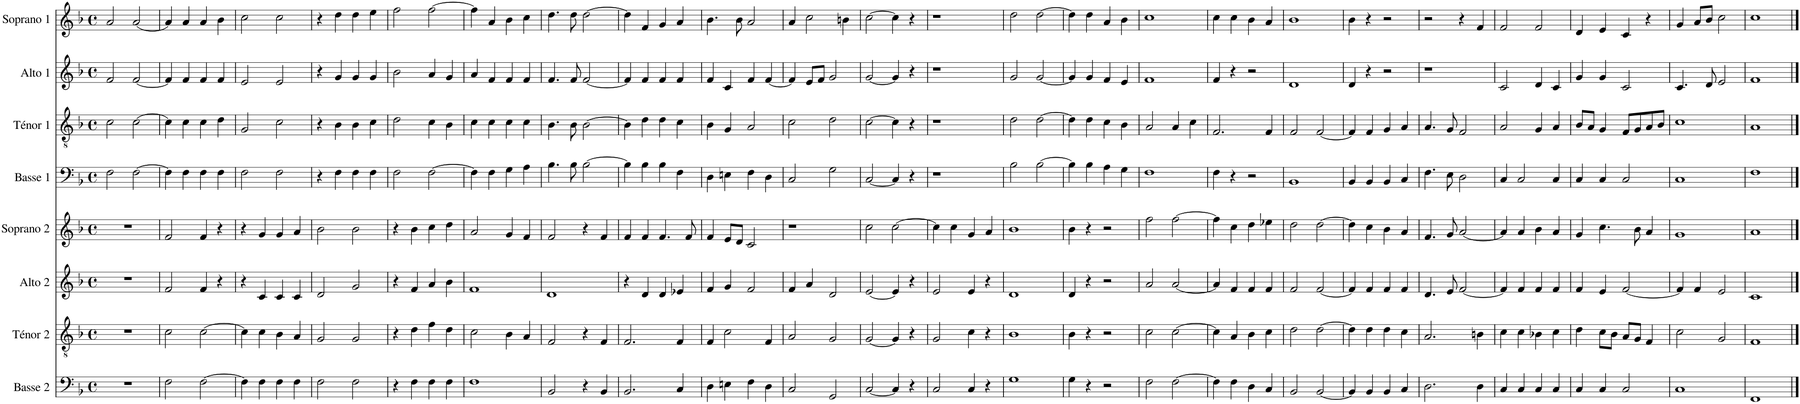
**kern	**kern	**kern	**kern	**kern	**kern	**kern	**kern
*part8	*part7	*part6	*part5	*part4	*part3	*part2	*part1
*staff8	*staff7	*staff6	*staff5	*staff4	*staff3	*staff2	*staff1
*I"Basse 2	*I"Ténor 2	*I"Alto 2	*I"Soprano 2	*I"Basse 1	*I"Ténor 1	*I"Alto 1	*I"Soprano 1
*I'B.	*I'T.	*I'A.	*I'S.	*I'B.	*I'T.	*I'A.	*I'S.
*clefF4	*clefGv2	*clefG2	*clefG2	*clefF4	*clefGv2	*clefG2	*clefG2
*k[b-]	*k[b-]	*k[b-]	*k[b-]	*k[b-]	*k[b-]	*k[b-]	*k[b-]
*M4/4	*M4/4	*M4/4	*M4/4	*M4/4	*M4/4	*M4/4	*M4/4
*met(c)	*met(c)	*met(c)	*met(c)	*met(c)	*met(c)	*met(c)	*met(c)
=1	=1	=1	=1	=1	=1	=1	=1
1r	1r	1r	1r	2F\	2c\	2f/	2a/
.	.	.	.	[2F\	[2c\	[2f/	[2a/
=2	=2	=2	=2	=2	=2	=2	=2
2F\	2c\	2f/	2f/	4F\]	4c\]	4f/]	4a/]
.	.	.	.	4F\	4c\	4f/	4a/
[2F\	[2c\	4f/	4f/	4F\	4c\	4f/	4a/
.	.	4r	4r	4F\	4d\	4f/	4b-\
=3	=3	=3	=3	=3	=3	=3	=3
4F\]	4c\]	4r	4r	2F\	2G/	2e/	2cc\
4F\	4c\	4c/	4g/	.	.	.	.
4F\	4B-\	4c/	4g/	2F\	2c\	2e/	2cc\
4F\	4A/	4c/	4a/	.	.	.	.
=4	=4	=4	=4	=4	=4	=4	=4
2F\	2G/	2d/	2b-\	4r	4r	4r	4r
.	.	.	.	4F\	4B-\	4g/	4dd\
2F\	2G/	2g/	2b-\	4F\	4B-\	4g/	4dd\
.	.	.	.	4F\	4c\	4g/	4ee\
=5	=5	=5	=5	=5	=5	=5	=5
4r	4r	4r	4r	2F\	2d\	2b-\	2ff\
4F\	4d\	4f/	4b-\	.	.	.	.
4F\	4f\	4a/	4cc\	[2F\	4c\	4a/	[2ff\
4F\	4d\	4b-\	4dd\	.	4B-\	4g/	.
=6	=6	=6	=6	=6	=6	=6	=6
1F	2c\	1f	2a/	4F\]	4c\	4a/	4ff\]
.	.	.	.	4F\	4c\	4f/	4a/
.	4B-\	.	4g/	4G\	4c\	4f/	4b-\
.	4A/	.	4f/	4A\	4c\	4f/	4cc\
=7	=7	=7	=7	=7	=7	=7	=7
2BB-/	2F/	1d	2f/	4.B-\	4.B-\	4.f/	4.dd\
.	.	.	.	8B-\	8B-\	8f/	8dd\
4r	4r	.	4r	[2B-\	[2B-\	[2f/	[2dd\
4BB-/	4F/	.	4f/	.	.	.	.
=8	=8	=8	=8	=8	=8	=8	=8
2.BB-/	2.F/	4r	4f/	4B-\]	4B-\]	4f/]	4dd\]
.	.	4d/	4f/	4B-\	4d\	4f/	4f/
.	.	4d/	4.f/	4B-\	4d\	4f/	4g/
4C/	4F/	4e-X/	.	4F\	4c\	4f/	4a/
.	.	.	8f/	.	.	.	.
=9	=9	=9	=9	=9	=9	=9	=9
4D\	4F/	4f/	4f/	4D\	4B-\	4f/	4.b-\
4En\	2c\	4g/	8e/L	4En\	4G/	4c/	.
.	.	.	8d/J	.	.	.	8b-\
4F\	.	2f/	2c/	4F\	2A/	4f/	2a/
4D\	4F/	.	.	4D\	.	[4f/	.
=10	=10	=10	=10	=10	=10	=10	=10
2C/	2A/	4f/	1r	2C/	2c\	4f/]	4a/
.	.	4a/	.	.	.	8e/L	2cc\
.	.	.	.	.	.	8f/J	.
2GG/	2G/	2d/	.	2G\	2d\	2g/	.
.	.	.	.	.	.	.	4bn\
=11	=11	=11	=11	=11	=11	=11	=11
[2C/	[2G/	[2e/	2cc\	[2C/	[2c\	[2g/	[2cc\
4C/]	4G/]	4e/]	[2cc\	4C/]	4c\]	4g/]	4cc\]
4r	4r	4r	.	4r	4r	4r	4r
=12	=12	=12	=12	=12	=12	=12	=12
2C/	2G/	2e/	4cc\]	1r	1r	1r	1r
.	.	.	4cc\	.	.	.	.
4C/	4c\	4e/	4g/	.	.	.	.
4r	4r	4r	4a/	.	.	.	.
=13	=13	=13	=13	=13	=13	=13	=13
1G	1B-	1d	1b-	2B-\	2d\	2g/	2dd\
.	.	.	.	[2B-\	[2d\	[2g/	[2dd\
=14	=14	=14	=14	=14	=14	=14	=14
4G\	4B-\	4d/	4b-\	4B-\]	4d\]	4g/]	4dd\]
4r	4r	4r	4r	4B-\	4d\	4g/	4dd\
2r	2r	2r	2r	4A\	4c\	4f/	4a/
.	.	.	.	4G\	4B-\	4e/	4b-\
=15	=15	=15	=15	=15	=15	=15	=15
2F\	2c\	2a/	2ff\	1F	2A/	1f	1cc
[2F\	[2c\	[2a/	[2ff\	.	4A/	.	.
.	.	.	.	.	4c\	.	.
=16	=16	=16	=16	=16	=16	=16	=16
4F\]	4c\]	4a/]	4ff\]	4F\	2.F/	4f/	4cc\
4F\	4A/	4f/	4cc\	4r	.	4r	4cc\
4D\	4B-\	4f/	4dd\	2r	.	2r	4b-\
4C/	4c\	4f/	4ee-X\	.	4F/	.	4a/
=17	=17	=17	=17	=17	=17	=17	=17
2BB-/	2d\	2f/	2dd\	1BB-	2F/	1d	1b-
[2BB-/	[2d\	[2f/	[2dd\	.	[2F/	.	.
=18	=18	=18	=18	=18	=18	=18	=18
4BB-/]	4d\]	4f/]	4dd\]	4BB-/	4F/]	4d/	4b-\
4BB-/	4d\	4f/	4cc\	4BB-/	4F/	4r	4r
4BB-/	4d\	4f/	4b-\	4BB-/	4G/	2r	2r
4C/	4c\	4f/	4a/	4C/	4A/	.	.
=19	=19	=19	=19	=19	=19	=19	=19
2.D\	2.A/	4.d/	4.f/	4.F\	4.A/	1r	2r
.	.	8e/	8g/	8E\	8G/	.	.
.	.	[2f/	[2a/	2D\	2F/	.	4r
4D\	4Bn\	.	.	.	.	.	4f/
=20	=20	=20	=20	=20	=20	=20	=20
4C/	4c\	4f/]	4a/]	4C/	2A/	2c/	2f/
4C/	4c\	4f/	4a/	2C/	.	.	.
4C/	4B-X\	4f/	4b-\	.	4G/	4d/	2f/
4C/	4c\	4f/	4a/	4C/	4A/	4c/	.
=21	=21	=21	=21	=21	=21	=21	=21
4C/	4d\	4f/	4g/	4C/	8B-/L	4g/	4d/
.	.	.	.	.	8A/J	.	.
4C/	8c\L	4e/	4.cc\	4C/	4G/	4g/	4e/
.	8B-\J	.	.	.	.	.	.
2C/	8A/L	[2f/	.	2C/	8F/L	2c/	4c/
.	8G/J	.	8b-\	.	8G/	.	.
.	4F/	.	4a/	.	8A/	.	4r
.	.	.	.	.	8B-/J	.	.
=22	=22	=22	=22	=22	=22	=22	=22
1C	2c\	4f/]	1g	1C	1c	4.c/	4g/
.	.	4f/	.	.	.	.	8a/L
.	.	.	.	.	.	8d/	8b-/J
.	2G/	2e/	.	.	.	2e/	2cc\
=23	=23	=23	=23	=23	=23	=23	=23
1FF	1F	1c	1a	1F	1A	1f	1cc
==	==	==	==	==	==	==	==
*-	*-	*-	*-	*-	*-	*-	*-
